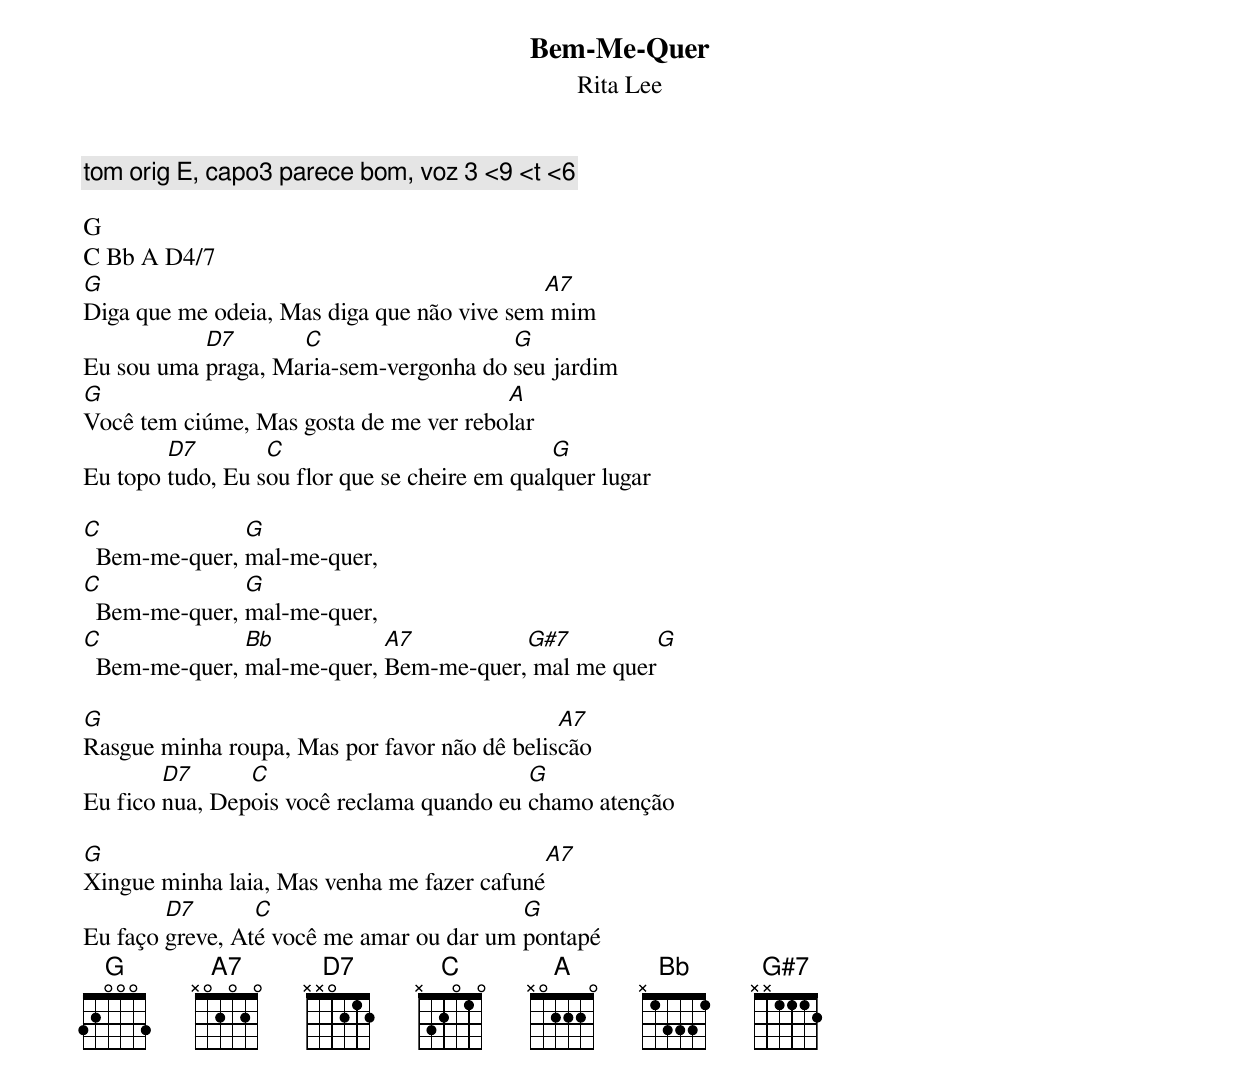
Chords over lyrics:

Bem-Me-Quer
Rita Lee

tom orig E, capo3 parece bom, voz 3 <9 <t <6

G
C Bb A D4/7
G                                           A7
Diga que me odeia, Mas diga que não vive sem mim
           D7       C                   G
Eu sou uma praga, Maria-sem-vergonha do seu jardim
G                                       A
Você tem ciúme, Mas gosta de me ver rebolar
        D7        C                            G
Eu topo tudo, Eu sou flor que se cheire em qualquer lugar

C              G
  Bem-me-quer, mal-me-quer,
C              G
  Bem-me-quer, mal-me-quer,
C              Bb           A7          G#7          G
  Bem-me-quer, mal-me-quer, Bem-me-quer, mal me quer

G                                             A7
Rasgue minha roupa, Mas por favor não dê beliscão
        D7      C                          G
Eu fico nua, Depois você reclama quando eu chamo atenção

G                                            A7
Xingue minha laia, Mas venha me fazer cafuné
        D7       C                        G
Eu faço greve, Até você me amar ou dar um pontapé
